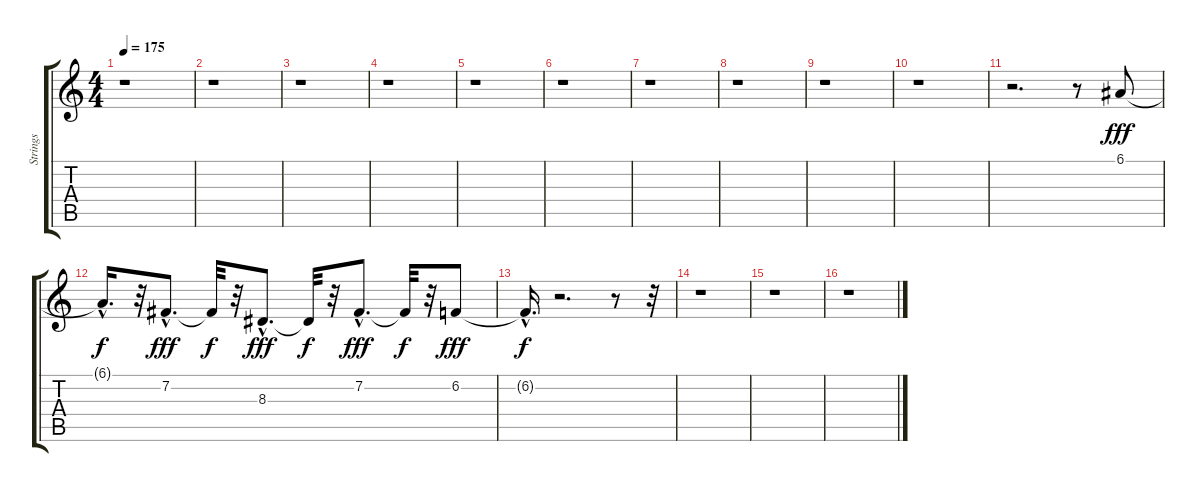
\track ("Strings" "Strings") {instrument stringensemble1}
\staff {score tabs}
\tuning (E4 B3 G3 D3 A2 E2) {hide}
\ts (4 4)
\tempo 175
\clef g2
\ks c
r.1{dy f} |
r.1 |
r.1 |
r.1 |
r.1 |
r.1 |
r.1 |
r.1 |
r.1 |
r.1 |
r.2{d} r.8 6.1.8{dy fff} |
6.1{hac t}.16{d dy f} r.32 7.2{hac}.8{d dy fff} 7.2{t}.32{dy f} r.32 8.3{hac}.8{d dy fff} 8.3{t}.32{dy f} r.32 7.2{hac}.8{d dy fff} 7.2{t}.32{dy f} r.32 6.2.8{dy fff} |
6.2{hac t}.16{d dy f} r.2{d} r.8 r.32 |
r.1 |
r.1 |
r.1
